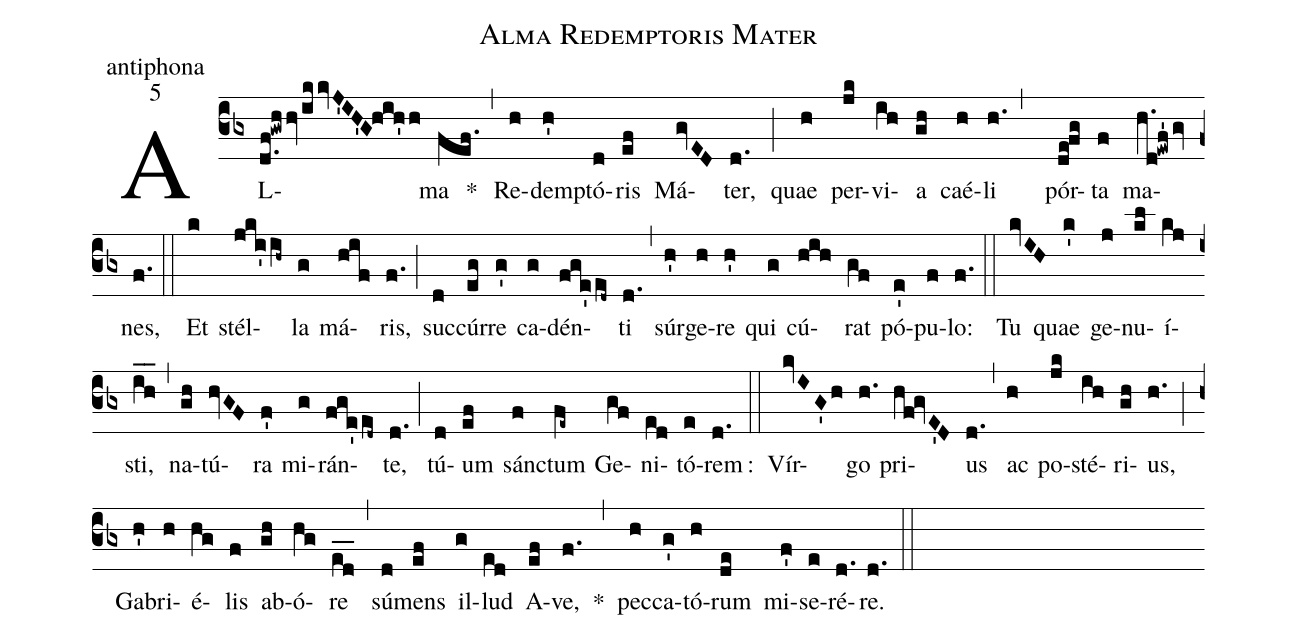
name: Alma Redemptoris Mater;
office-part: antiphona;
mode: 5;
%%
(cb3) AL(d.f!gwhhv/!ikkvJ'IH'G!hih'h)ma(fef.) *(,) Re(h)demp(h')tó(d)ris(ef) Má(gvED)ter,(d.) (;)
quae(h) per(jk)vi(ih)a(gh) caé(h)li(h.,) pór(de!fg)ta(f) ma(h.d!ewf'gv)nes,(f.) (::)
Et(k) stél(jki'ih~)la(g) má(hif)ris,(f.) (;)
suc(d)cúr(eg)re(g') ca(g)dén(fge'ed~)ti(d.) (,)
súr(h')ge(h)re(h') qui(g) cú(hih)rat(gf) pó(e')pu(f)lo:(f.) (::)
Tu(kvIH) quae(k') ge(j)nu(kl)í(kj)sti,(i_h_) (,)
na(gh)tú(hvGF)ra(f') mi(g)rán(fge'ed~)te,(d.) (;)
tú(d)um(ef) sánc(f)tum(fe~) Ge(gf)ni(ed)tó(e)rem(d.): (::)
Vír(kvIG'h)go(h.) pri(hf!gvE'D)us(d.) (,)
ac(h) po(jk)sté(ih)ri(gh)us,(h.) (;)
Ga(h')bri(h)é(hg)lis(f) ab(gh)ó(hg)re(e_d_) (,)
sú(d)mens(ef) il(g)lud(ed) A(ef)ve,(f.) *(,)
pec(h)ca(g')tó(h)rum(de) mi(f')se(e)ré(d.)re.(d.) (::)
